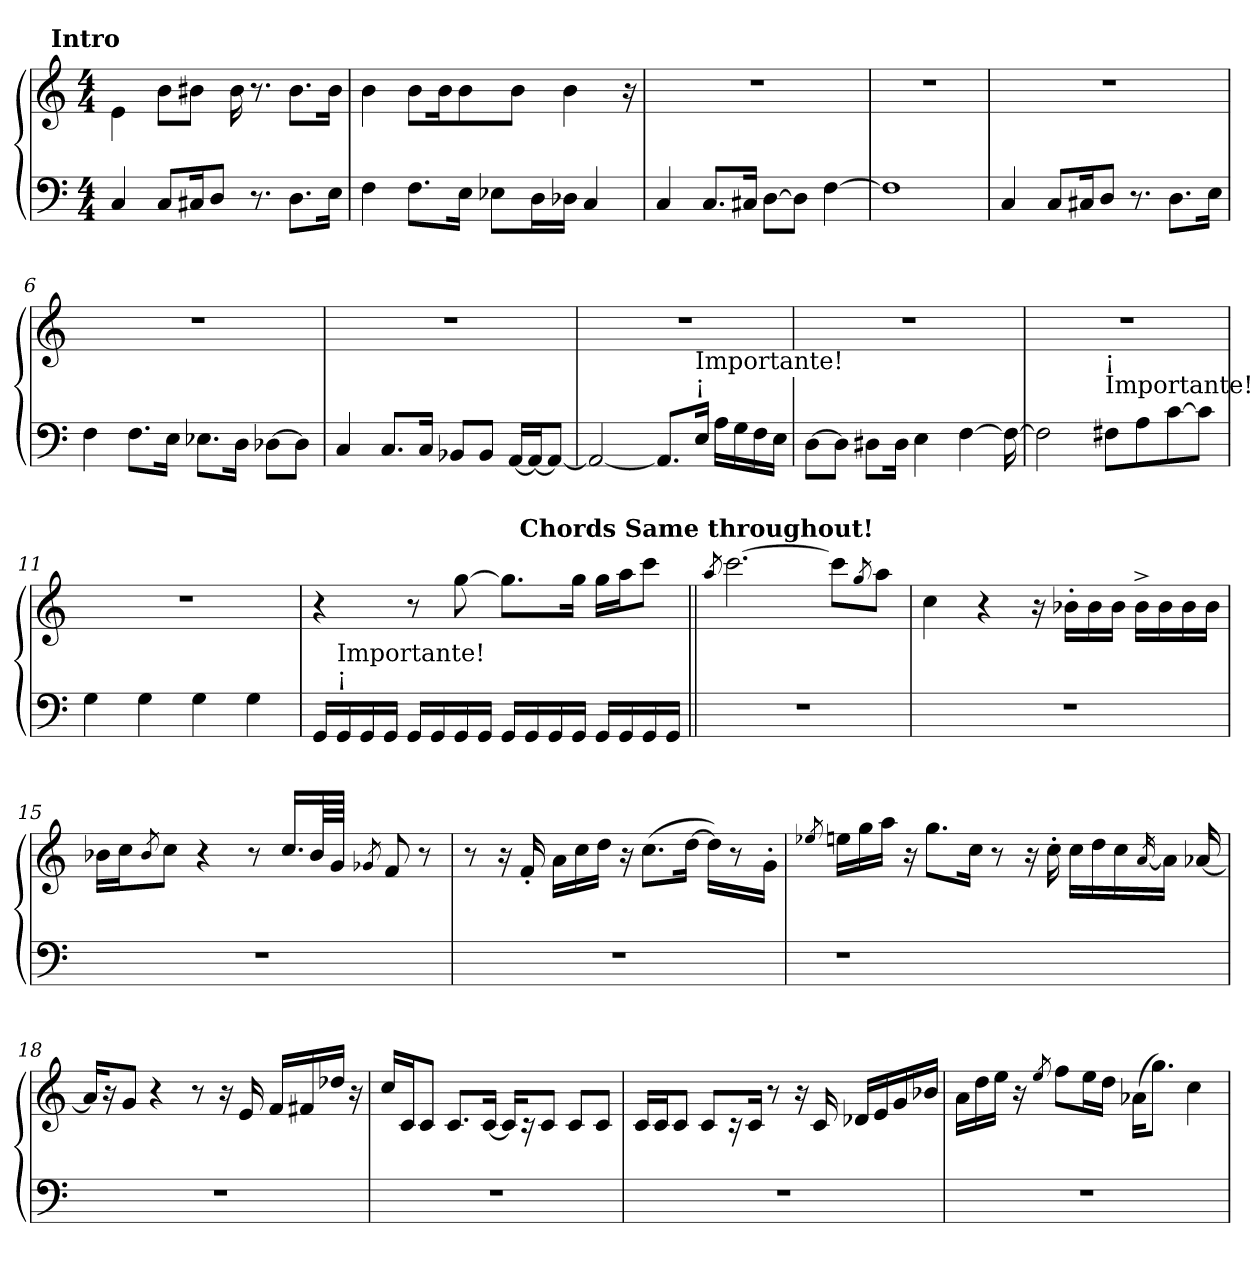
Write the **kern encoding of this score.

**kern	**kern
*part2	*part1
*staff2	*staff1
*clefF4	*clefG2
*k[]	*k[]
*C:	*C:
*M4/4	*M4/4
!!LO:REH:place=s1:a:enc=none:fs=15:t=Intro
=1	=1
4C/	4e\
8C/L	8b\L
16C#X/k	8b#X\J
8D/J	.
.	16b#\
8.r	8.r
8.D\L	8.b#\L
16E\Jk	16b#\Jk
=2	=2
4F\	4b\
8.F\L	8b\L
.	16b\k
16E\Jk	8b\
8E-X\L	.
.	8b\J
16D\L	.
16D-X\JJ	4b\
4C/	.
.	16r
=3	=3
4C/	1r
8.C/L	.
16C#X/Jk	.
[8D\L	.
8D\J]	.
[4F\	.
=4	=4
1F]	1r
!!LO:LB:g=z
=5	=5
4C/	1r
8C/L	.
16C#X/k	.
8D/J	.
8.r	.
8.D\L	.
16E\Jk	.
=6	=6
4F\	1r
8.F\L	.
16E\Jk	.
8.E-X\L	.
16D\Jk	.
[8D-X\L	.
8D-\J]	.
=7	=7
4C/	1r
8.C/L	.
16C/Jk	.
8BB-X/L	.
8BB-/J	.
[16AA/LL	.
16AA/J_	.
8AA/J_	.
!!LO:LB:g=z
=8	=8
2AA/_	1r
8.AA/L]	.
!LO:TX:a:t=¡	!
!LO:TX:a:t=Importante!	!
16E/Jk	.
16A\LL	.
16G\	.
16F\	.
16E\JJ	.
=9	=9
[8D\L	1r
8D\J]	.
8D#X\L	.
16D#\Jk	.
4E\	.
[4F\	.
16F\_	.
=10	=10
*	*^
2F\]	1r	2ryy
!	!	!LO:TX:b:t=¡
!	!	!LO:TX:b:t=Importante!
8F#X\L	.	2ryy
8A\	.	.
[8c\	.	.
8c\J]	.	.
*	*v	*v
=11	=11
4G\	1r
4G\	.
4G\	.
4G\	.
!!LO:LB:g=z
=12	=12
16GG/LL	4r
!LO:TX:a:t=¡	!
!LO:TX:a:t=Importante!	!
16GG/	.
16GG/	.
16GG/JJ	.
16GG/LL	8r
16GG/	.
16GG/	[8gg\
16GG/JJ	.
16GG/LL	8.gg\L]
16GG/	.
16GG/	.
16GG/JJ	16gg\Jk
16GG/LL	16gg\LL
16GG/	16aa\J
16GG/	8ccc\J
16GG/JJ	.
!!LO:REH:place=s1:b:enc=none:fs=15:t=Chords Same throughout!
=13||	=13||
.	8qaa/
1r	[2.ccc\
.	8ccc\L]
.	8qgg/
.	8aa\J
=14	=14
1r	4cc\
.	4r
.	16r
.	16b-X'>\LL
.	16b-\
.	16b-\JJ
.	16b-^>\LL
.	16b-\
.	16b-\
.	16b-\JJ
!!LO:LB:g=z
=15	=15
1r	16b-X\LL
.	16cc\J
.	8qb-/
.	8cc\J
.	4r
.	8r
.	16.cc/LL
.	64b-/LL
.	64g/JJJJ
.	8qg-X/
.	8f/
.	8r
=16	=16
1r	8r
.	16r
.	16f'</
.	16a\LL
.	16cc\
.	16dd\JJ
.	16r
.	(>8.cc\L
.	[16dd\Jk
.	16dd\KL])
.	8r
.	16g'>\Jk
!!LO:LB:g=z
=17	=17
.	8qee-X/
1r	16een\LL
.	16gg\
.	16aa\JJ
.	16r
.	8.gg\L
.	16cc\Jk
.	8r
.	16r
.	16cc'>\
.	16cc\LL
.	16dd\
.	16cc\
.	[16qa/
.	16a\JJ]
16ryy	[16a-X/
=18	=18
1r	16a-/KL]
.	16r
.	8g/J
.	4r
.	8r
.	16r
.	16e/
.	16f/LL
.	16f#X/
.	16dd-X/JJ
.	16r
=19	=19
1r	16cc/LL
.	16c/J
.	8c/J
.	8.c/L
.	[16c/Jk
.	16c/KL]
.	16r
.	8c/J
.	8c/L
.	8c/J
!!LO:PB:g=z
=20	=20
1r	16c/LL
.	16c/J
.	8c/J
.	8c/L
.	16r
.	16c/Jk
.	8r
.	16r
.	16c/
.	16d-X/LL
.	16e/
.	16g/
.	16b-X/JJ
=21	=21
1r	16a\LL
.	16dd\
.	16ee\JJ
.	16r
.	8qee/
.	8ff\L
.	16ee\L
.	16dd\JJ
.	(>16a-X\KL
.	8.gg\J)
.	4cc\
=	=
*-	*-
